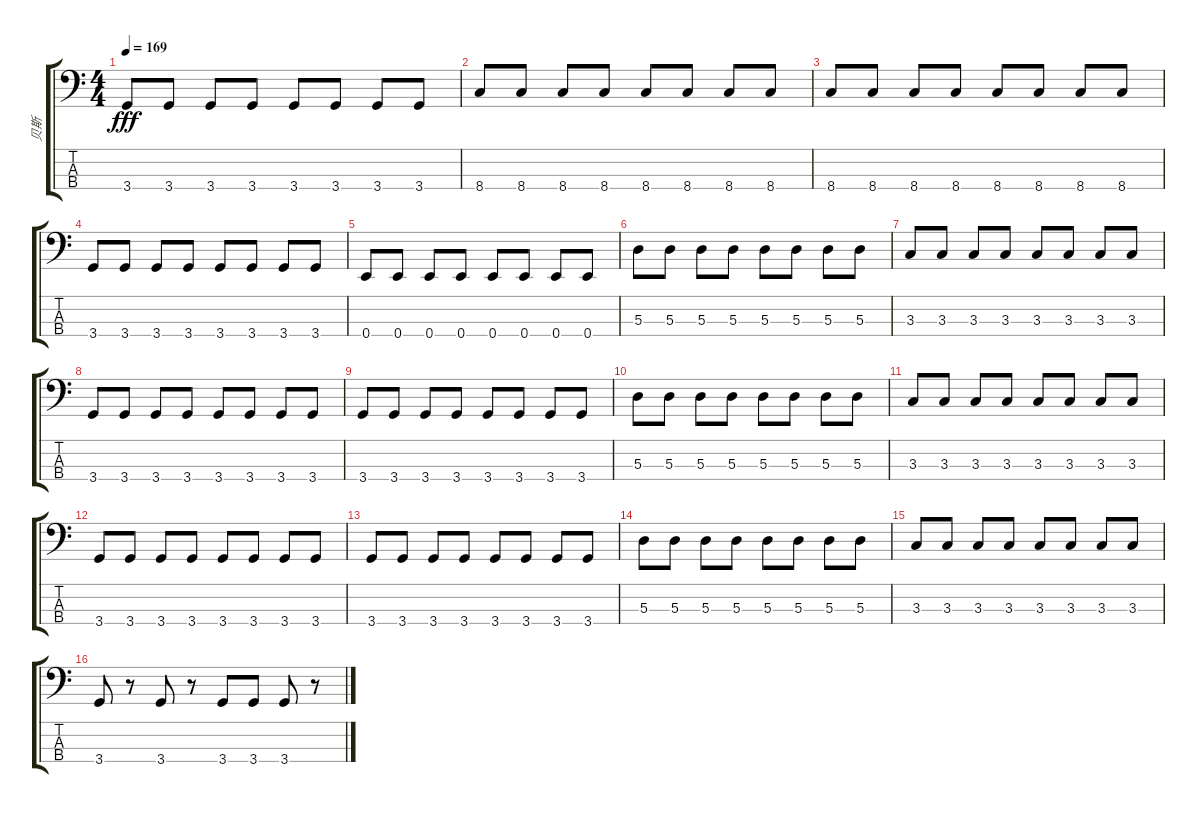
\track ("贝斯" "贝斯") {mute instrument electricbassfinger}
\staff {score tabs}
\tuning (G2 D2 A1 E1) {hide}
\ts (4 4)
\tempo 169
\clef f4
\ks c
3.4.8{dy fff} 3.4.8 3.4.8 3.4.8 3.4.8 3.4.8 3.4.8 3.4.8 |
8.4.8 8.4.8 8.4.8 8.4.8 8.4.8 8.4.8 8.4.8 8.4.8 |
8.4.8 8.4.8 8.4.8 8.4.8 8.4.8 8.4.8 8.4.8 8.4.8 |
3.4.8 3.4.8 3.4.8 3.4.8 3.4.8 3.4.8 3.4.8 3.4.8 |
0.4.8 0.4.8 0.4.8 0.4.8 0.4.8 0.4.8 0.4.8 0.4.8 |
5.3.8 5.3.8 5.3.8 5.3.8 5.3.8 5.3.8 5.3.8 5.3.8 |
3.3.8 3.3.8 3.3.8 3.3.8 3.3.8 3.3.8 3.3.8 3.3.8 |
3.4.8 3.4.8 3.4.8 3.4.8 3.4.8 3.4.8 3.4.8 3.4.8 |
3.4.8 3.4.8 3.4.8 3.4.8 3.4.8 3.4.8 3.4.8 3.4.8 |
5.3.8 5.3.8 5.3.8 5.3.8 5.3.8 5.3.8 5.3.8 5.3.8 |
3.3.8 3.3.8 3.3.8 3.3.8 3.3.8 3.3.8 3.3.8 3.3.8 |
3.4.8 3.4.8 3.4.8 3.4.8 3.4.8 3.4.8 3.4.8 3.4.8 |
3.4.8 3.4.8 3.4.8 3.4.8 3.4.8 3.4.8 3.4.8 3.4.8 |
5.3.8 5.3.8 5.3.8 5.3.8 5.3.8 5.3.8 5.3.8 5.3.8 |
3.3.8 3.3.8 3.3.8 3.3.8 3.3.8 3.3.8 3.3.8 3.3.8 |
3.4.8 r.8 3.4.8 r.8 3.4.8 3.4.8 3.4.8 r.8
